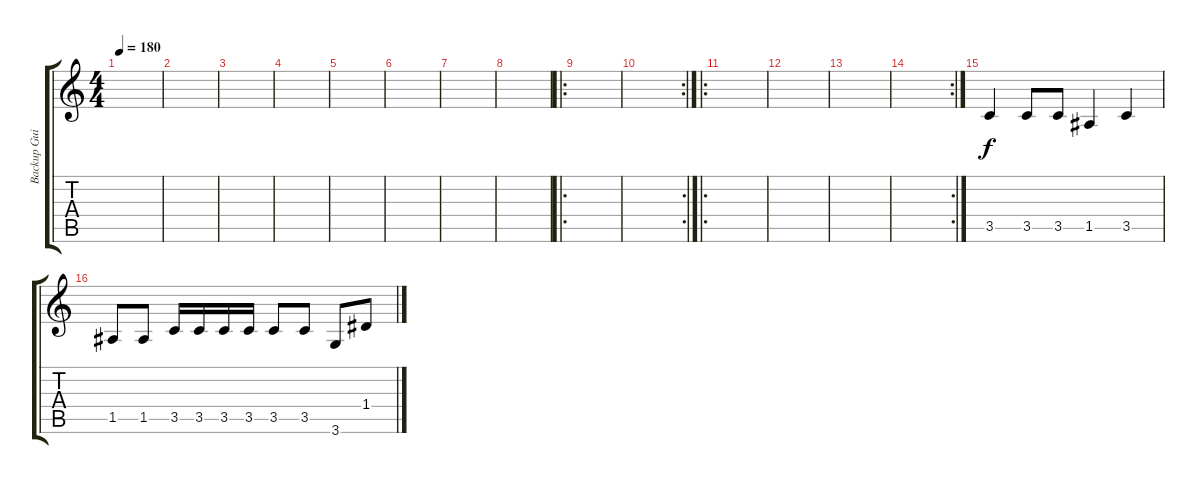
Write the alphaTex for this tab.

\track ("Backup Guitar" "Backup Gui") {instrument overdrivenguitar}
\staff {score tabs}
\tuning (E4 B3 G3 D3 A2 E2) {hide}
\ts (4 4)
\tempo 180
\clef g2
\ks c
|
|
|
|
|
|
|
|
\ro
|
\rc 2
|
\ro
|
|
|
\rc 2
|
3.5.4 3.5.8 3.5.8 1.5.4 3.5.4 |
1.5.8 1.5.8 3.5.16 3.5.16 3.5.16 3.5.16 3.5.8 3.5.8 3.6.8 1.4.8
